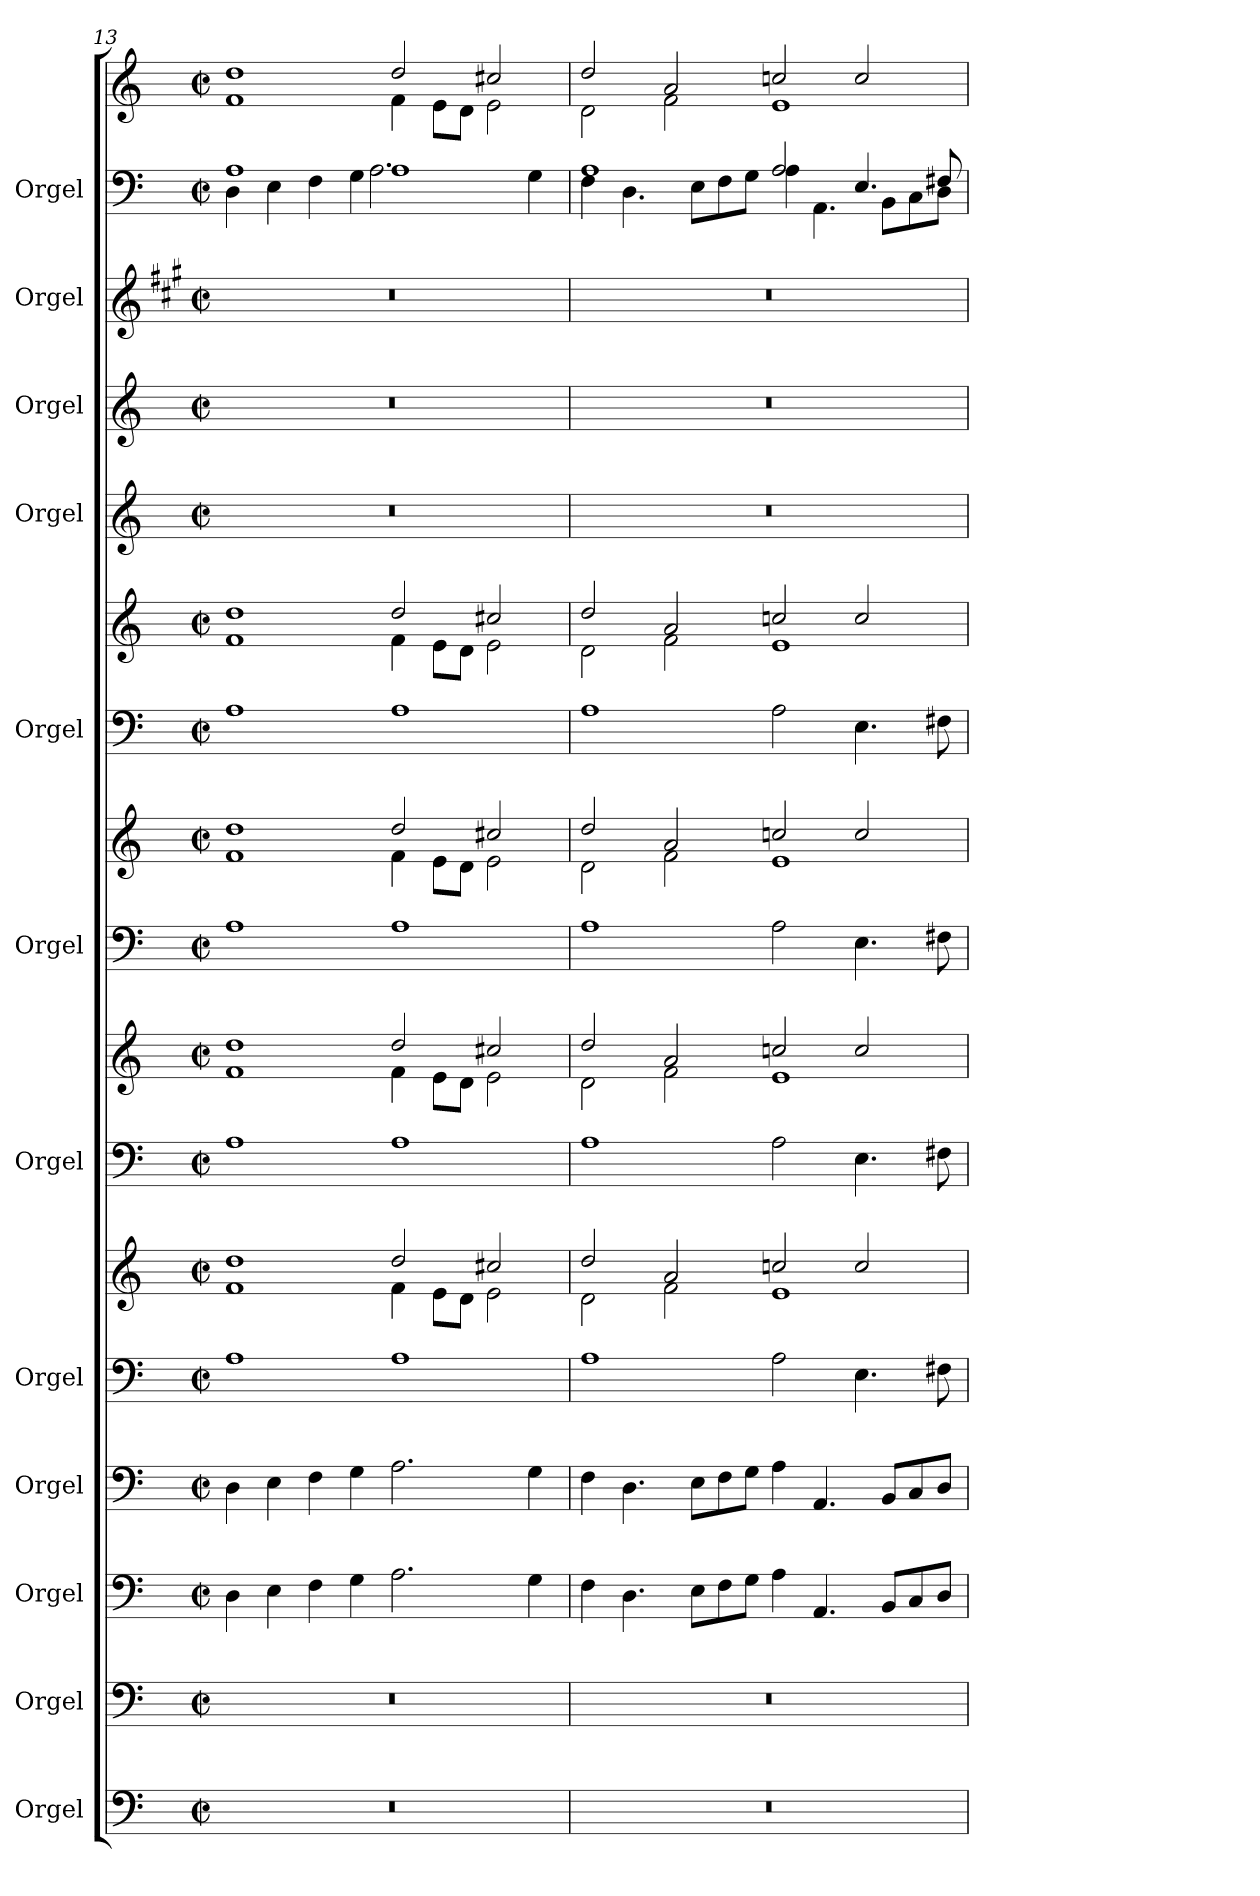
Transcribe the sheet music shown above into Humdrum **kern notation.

**kern	**kern	**kern	**kern	**kern	**kern	**kern	**kern	**kern	**kern	**kern	**kern	**kern	**kern	**kern	**kern	**kern
*part12	*part11	*part10	*part9	*part8	*part8	*part7	*part7	*part6	*part6	*part5	*part5	*part4	*part3	*part2	*part1	*part1
*staff17	*staff16	*staff15	*staff14	*staff13	*staff12	*staff11	*staff10	*staff9	*staff8	*staff7	*staff6	*staff5	*staff4	*staff3	*staff2	*staff1
*I"Orgel	*I"Orgel	*I"Orgel	*I"Orgel	*I"Orgel	*	*I"Orgel	*	*I"Orgel	*	*I"Orgel	*	*I"Orgel	*I"Orgel	*I"Orgel	*I"Orgel	*
*I'Org.	*I'Org.	*I'Org.	*I'Org.	*I'Org.	*	*I'Org.	*	*I'Org.	*	*I'Org.	*	*I'Org.	*I'Org.	*I'Org.	*	*
!!LO:LB:g=z
*clefF4	*clefF4	*clefF4	*clefF4	*clefF4	*clefG2	*clefF4	*clefG2	*clefF4	*clefG2	*clefF4	*clefG2	*clefG2	*clefG2	*clefG2	*clefF4	*clefG2
*	*	*	*	*	*	*	*	*	*	*	*	*	*	*ITrd5c9	*	*
*k[]	*k[]	*k[]	*k[]	*k[]	*k[]	*k[]	*k[]	*k[]	*k[]	*k[]	*k[]	*k[]	*k[]	*k[]	*k[]	*k[]
*M4/2	*M4/2	*M4/2	*M4/2	*M4/2	*M4/2	*M4/2	*M4/2	*M4/2	*M4/2	*M4/2	*M4/2	*M4/2	*M4/2	*M4/2	*M4/2	*M4/2
*met(c|)	*met(c|)	*met(c|)	*met(c|)	*met(c|)	*met(c|)	*met(c|)	*met(c|)	*met(c|)	*met(c|)	*met(c|)	*met(c|)	*met(c|)	*met(c|)	*met(c|)	*met(c|)	*met(c|)
=13	=13	=13	=13	=13	=13	=13	=13	=13	=13	=13	=13	=13	=13	=13	=13	=13
*	*	*	*	*	*^	*	*^	*	*^	*	*^	*	*	*	*^	*^
0r	0r	4D\	4D\	1A	1dd	1f	1A	1dd	1f	1A	1dd	1f	1A	1dd	1f	0r	0r	0r	1A	4D\	1dd	1f
.	.	4E\	4E\	.	.	.	.	.	.	.	.	.	.	.	.	.	.	.	.	4E\	.	.
.	.	4F\	4F\	.	.	.	.	.	.	.	.	.	.	.	.	.	.	.	.	4F\	.	.
.	.	4G\	4G\	.	.	.	.	.	.	.	.	.	.	.	.	.	.	.	.	4G\	.	.
.	.	2.A\	2.A\	1A	2dd/	4f\	1A	2dd/	4f\	1A	2dd/	4f\	1A	2dd/	4f\	.	.	.	1A	2.A\	2dd/	4f\
.	.	.	.	.	.	8e\L	.	.	8e\L	.	.	8e\L	.	.	8e\L	.	.	.	.	.	.	8e\L
.	.	.	.	.	.	8d\J	.	.	8d\J	.	.	8d\J	.	.	8d\J	.	.	.	.	.	.	8d\J
.	.	.	.	.	2cc#X/	2e\	.	2cc#X/	2e\	.	2cc#X/	2e\	.	2cc#X/	2e\	.	.	.	.	.	2cc#X/	2e\
.	.	4G\	4G\	.	.	.	.	.	.	.	.	.	.	.	.	.	.	.	.	4G\	.	.
=14	=14	=14	=14	=14	=14	=14	=14	=14	=14	=14	=14	=14	=14	=14	=14	=14	=14	=14	=14	=14	=14	=14
0r	0r	4F\	4F\	1A	2dd/	2d\	1A	2dd/	2d\	1A	2dd/	2d\	1A	2dd/	2d\	0r	0r	0r	1A	4F\	2dd/	2d\
.	.	4.D\	4.D\	.	.	.	.	.	.	.	.	.	.	.	.	.	.	.	.	4.D\	.	.
.	.	.	.	.	2a/	2f\	.	2a/	2f\	.	2a/	2f\	.	2a/	2f\	.	.	.	.	.	2a/	2f\
.	.	8E\L	8E\L	.	.	.	.	.	.	.	.	.	.	.	.	.	.	.	.	8E\L	.	.
.	.	8F\	8F\	.	.	.	.	.	.	.	.	.	.	.	.	.	.	.	.	8F\	.	.
.	.	8G\J	8G\J	.	.	.	.	.	.	.	.	.	.	.	.	.	.	.	.	8G\J	.	.
.	.	4A\	4A\	2A\	2ccn/	1e	2A\	2ccn/	1e	2A\	2ccn/	1e	2A\	2ccn/	1e	.	.	.	2A/	4A\	2ccn/	1e
.	.	4.AA/	4.AA/	.	.	.	.	.	.	.	.	.	.	.	.	.	.	.	.	4.AA\	.	.
.	.	.	.	4.E\	2cc/	.	4.E\	2cc/	.	4.E\	2cc/	.	4.E\	2cc/	.	.	.	.	4.E/	.	2cc/	.
.	.	8BB/L	8BB/L	.	.	.	.	.	.	.	.	.	.	.	.	.	.	.	.	8BB\L	.	.
.	.	8C/	8C/	.	.	.	.	.	.	.	.	.	.	.	.	.	.	.	.	8C\	.	.
.	.	8D/J	8D/J	8F#X\	.	.	8F#X\	.	.	8F#X\	.	.	8F#X\	.	.	.	.	.	8F#X/	8D\J	.	.
*	*	*	*	*	*	*	*	*	*	*	*	*	*	*	*	*	*	*	*v	*v	*	*
*	*	*	*	*	*v	*v	*	*v	*v	*	*v	*v	*	*v	*v	*	*	*	*	*v	*v
=	=	=	=	=	=	=	=	=	=	=	=	=	=	=	=	=
*-	*-	*-	*-	*-	*-	*-	*-	*-	*-	*-	*-	*-	*-	*-	*-	*-
